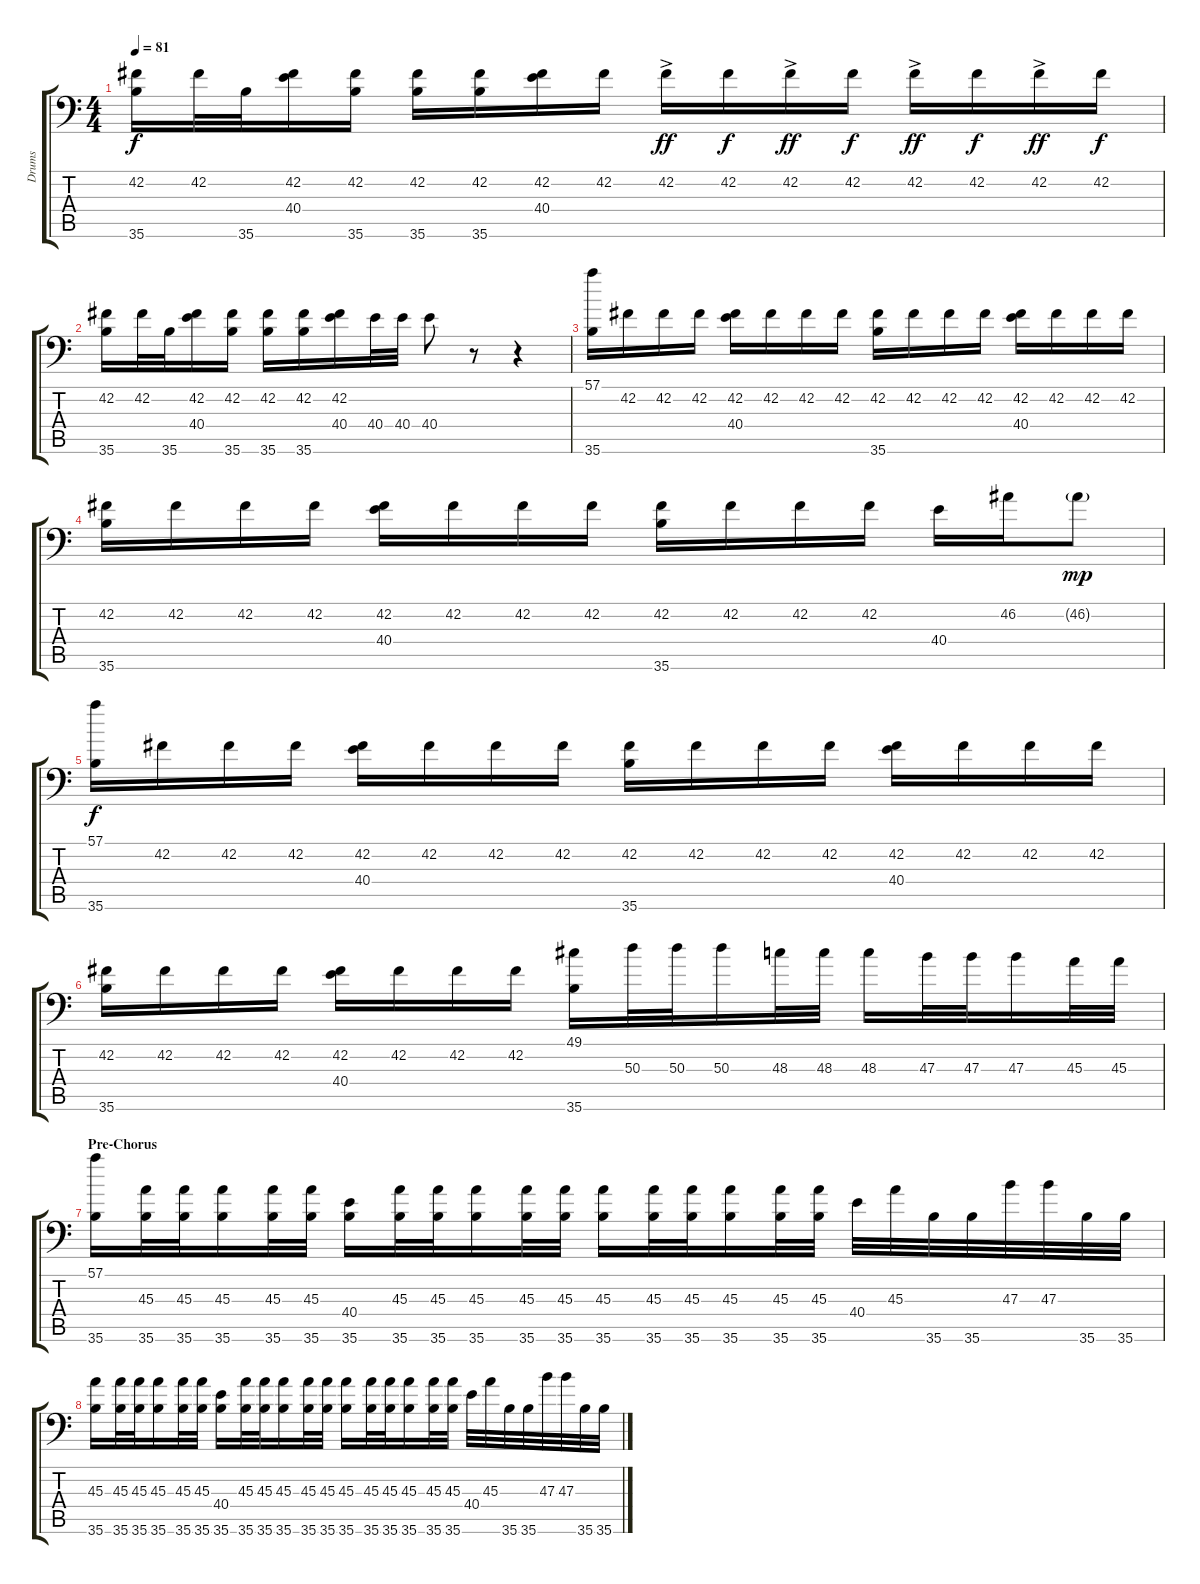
\track ("Drums" "Drums") {instrument acousticgrandpiano}
\staff {score tabs}
\tuning (C-1 C-1 C-1 C-1 C-1 C-1) {hide}
\ts (4 4)
\tempo 81
\clef f4
\ks c
(42.2 35.6).16{dy f} 42.2.32 35.6.32 (42.2 40.4).16 (42.2 35.6).16 (42.2 35.6).16 (42.2 35.6).16 (42.2 40.4).16 42.2.16 42.2{ac}.16{dy ff} 42.2.16{dy f} 42.2{ac}.16{dy ff} 42.2.16{dy f} 42.2{ac}.16{dy ff} 42.2.16{dy f} 42.2{ac}.16{dy ff} 42.2.16{dy f} |
(42.2 35.6).16 42.2.32 35.6.32 (42.2 40.4).16 (42.2 35.6).16 (42.2 35.6).16 (42.2 35.6).16 (42.2 40.4).16 40.4.32 40.4.32 40.4.8 r.8 r.4 |
(57.1 35.6).16 42.2.16 42.2.16 42.2.16 (42.2 40.4).16 42.2.16 42.2.16 42.2.16 (42.2 35.6).16 42.2.16 42.2.16 42.2.16 (42.2 40.4).16 42.2.16 42.2.16 42.2.16 |
(42.2 35.6).16 42.2.16 42.2.16 42.2.16 (42.2 40.4).16 42.2.16 42.2.16 42.2.16 (42.2 35.6).16 42.2.16 42.2.16 42.2.16 40.4.16 46.2.16 46.2{g}.8{dy mp} |
(57.1 35.6).16{dy f} 42.2.16 42.2.16 42.2.16 (42.2 40.4).16 42.2.16 42.2.16 42.2.16 (42.2 35.6).16 42.2.16 42.2.16 42.2.16 (42.2 40.4).16 42.2.16 42.2.16 42.2.16 |
(42.2 35.6).16 42.2.16 42.2.16 42.2.16 (42.2 40.4).16 42.2.16 42.2.16 42.2.16 (49.1 35.6).16 50.3.32 50.3.32 50.3.16 48.3.32 48.3.32 48.3.16 47.3.32 47.3.32 47.3.16 45.3.32 45.3.32 |
\section ("" "Pre-Chorus")
(57.1 35.6).16 (45.3 35.6).32 (45.3 35.6).32 (45.3 35.6).16 (45.3 35.6).32 (45.3 35.6).32 (40.4 35.6).16 (45.3 35.6).32 (45.3 35.6).32 (45.3 35.6).16 (45.3 35.6).32 (45.3 35.6).32 (45.3 35.6).16 (45.3 35.6).32 (45.3 35.6).32 (45.3 35.6).16 (45.3 35.6).32 (45.3 35.6).32 40.4.32 45.3.32 35.6.32 35.6.32 47.3.32 47.3.32 35.6.32 35.6.32 |
(45.3 35.6).16 (45.3 35.6).32 (45.3 35.6).32 (45.3 35.6).16 (45.3 35.6).32 (45.3 35.6).32 (40.4 35.6).16 (45.3 35.6).32 (45.3 35.6).32 (45.3 35.6).16 (45.3 35.6).32 (45.3 35.6).32 (45.3 35.6).16 (45.3 35.6).32 (45.3 35.6).32 (45.3 35.6).16 (45.3 35.6).32 (45.3 35.6).32 40.4.32 45.3.32 35.6.32 35.6.32 47.3.32 47.3.32 35.6.32 35.6.32
